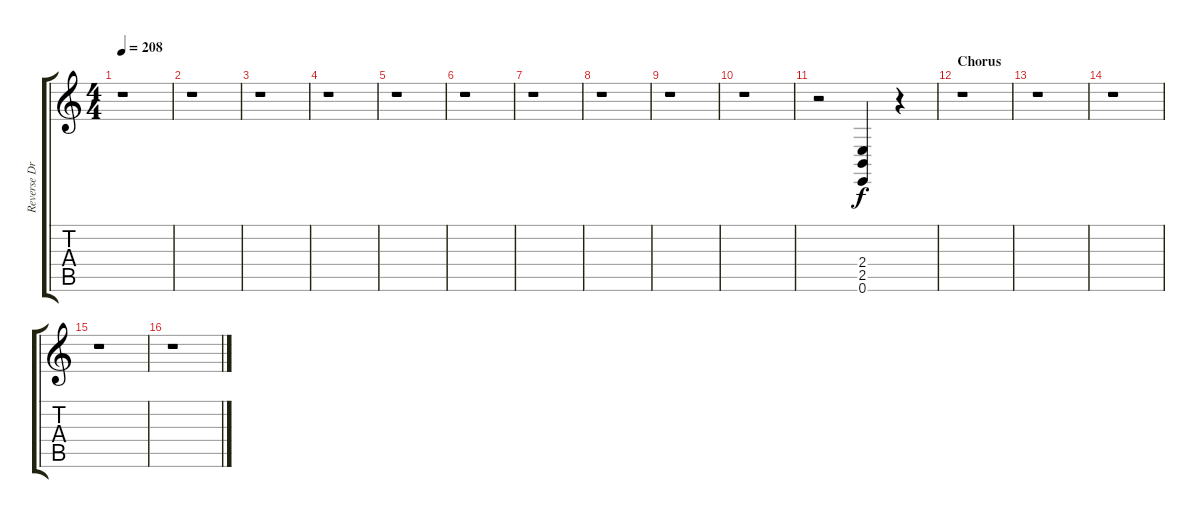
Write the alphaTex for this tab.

\track ("Reverse Drum Effects" "Reverse Dr") {instrument reversecymbal}
\staff {score tabs}
\tuning (E4 B3 G3 D3 A2 E2) {hide}
\ts (4 4)
\tempo 208
\clef g2
\ks c
r.1{dy f} |
r.1 |
r.1 |
r.1 |
r.1 |
r.1 |
r.1 |
r.1 |
r.1 |
r.1 |
r.2 (2.4 2.5 0.6).4 r.4 |
\section ("" "Chorus")
r.1 |
r.1 |
r.1 |
r.1 |
r.1
